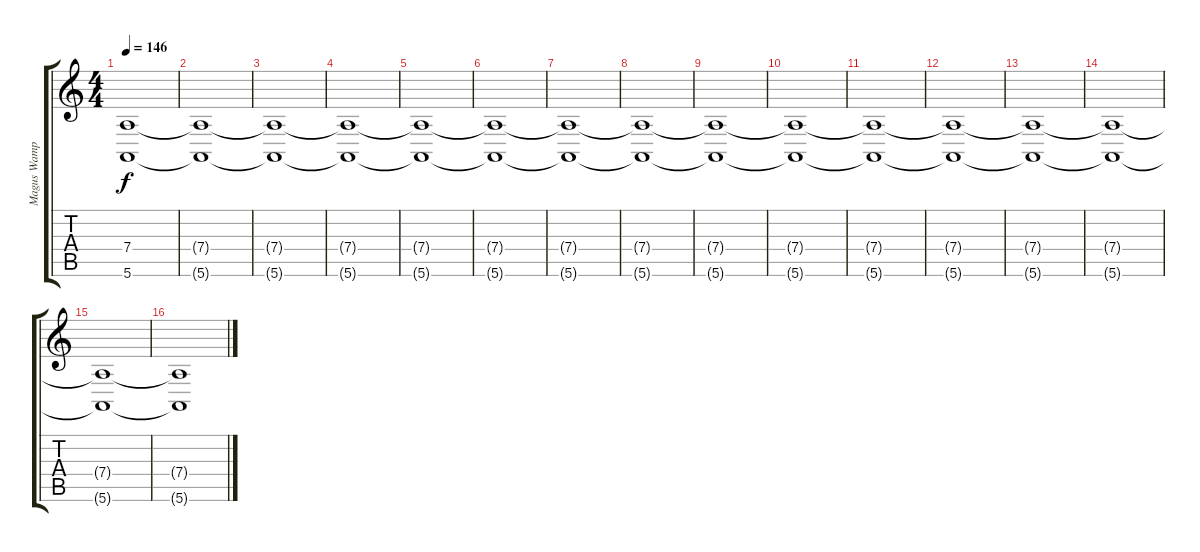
\track ("Magus Wampyr Daoloth" "Magus Wamp") {instrument choiraahs}
\staff {score tabs}
\tuning (E4 B3 G3 D3 A2 E2) {hide}
\ts (4 4)
\tempo 146
\clef g2
\ks c
(7.4{t} 5.6{t}).1{dy f} |
(7.4{t} 5.6{t}).1 |
(7.4{t} 5.6{t}).1 |
(7.4{t} 5.6{t}).1 |
(7.4{t} 5.6{t}).1{volume 6} |
(7.4{t} 5.6{t}).1 |
(7.4{t} 5.6{t}).1 |
(7.4{t} 5.6{t}).1 |
(7.4{t} 5.6{t}).1 |
(7.4{t} 5.6{t}).1 |
(7.4{t} 5.6{t}).1 |
(7.4{t} 5.6{t}).1 |
(7.4{t} 5.6{t}).1{volume 8} |
(7.4{t} 5.6{t}).1 |
(7.4{t} 5.6{t}).1 |
(7.4{t} 5.6{t}).1
